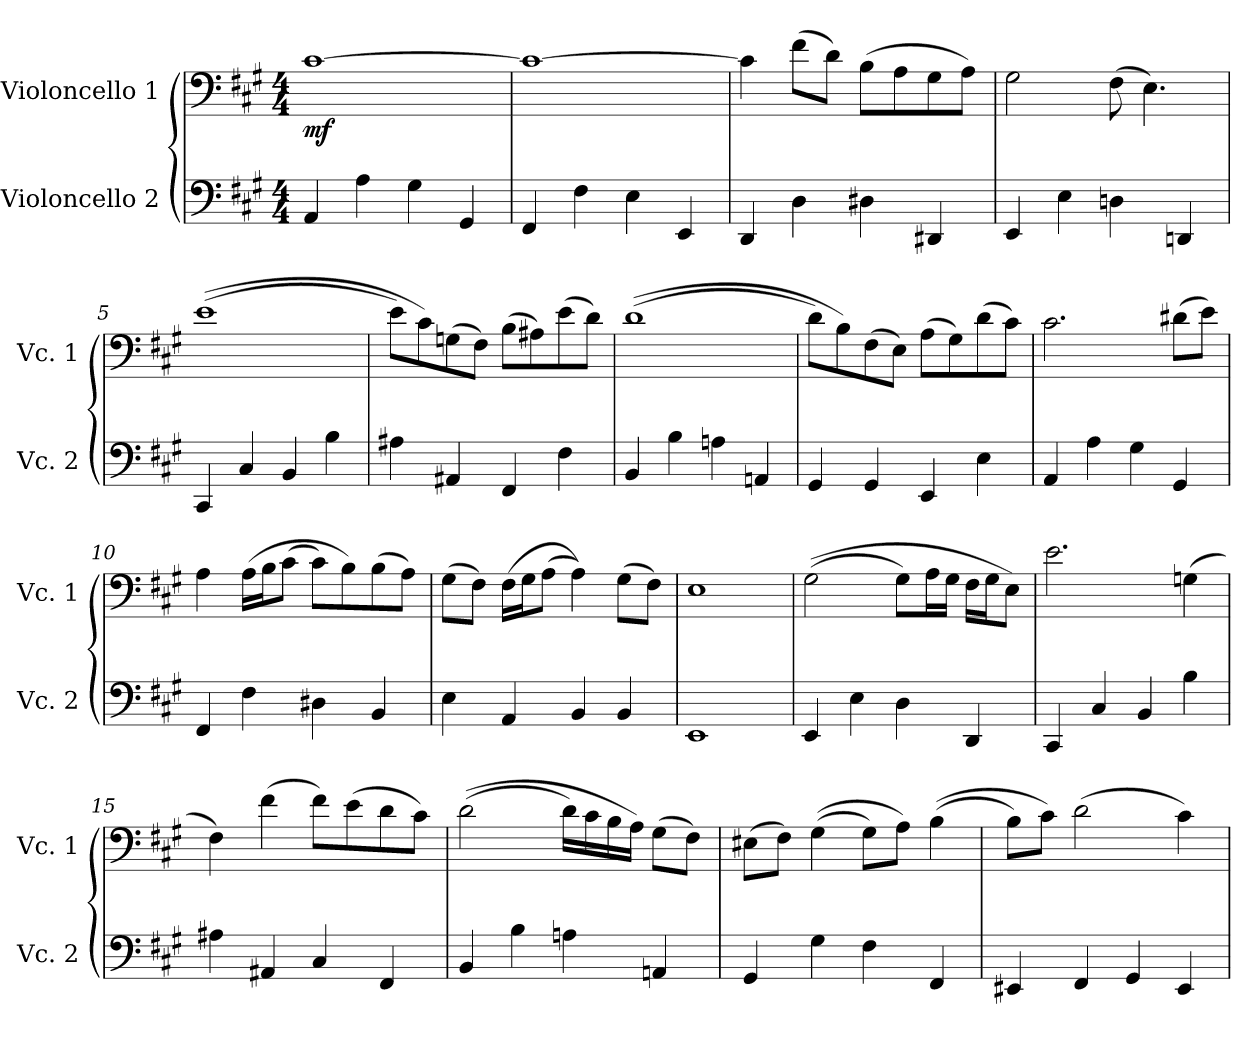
**kern	**kern	**dynam
*part2	*part1	*part1
*staff2	*staff1	*staff1
*I"Violoncello 2	*I"Violoncello 1	*
*I'Vc. 2	*I'Vc. 1	*
*clefF4	*clefF4	*
*k[f#c#g#]	*k[f#c#g#]	*
*M4/4	*M4/4	*
*MM100	*MM100	*
=1	=1	=1
!	!	!LO:DY:b
4AA/	[1c#	mf
4A\	.	.
4G#\	.	.
4GG#/	.	.
=2	=2	=2
4FF#/	1c#_	.
4F#\	.	.
4E\	.	.
4EE/	.	.
=3	=3	=3
4DD/	4c#\]	.
4D\	(>8f#\L	.
.	8d\J)	.
4D#X\	(>8B\L	.
.	8A\	.
4DD#X/	8G#\	.
.	8A\J)	.
=4	=4	=4
4EE/	2G#\	.
4E\	.	.
4Dn\	(>8F#\	.
.	4.E\)	.
4DDn/	.	.
!!LO:LB:g=z
=5	=5	=5
4CC#/	(>(>1e	.
4C#/	.	.
4BB/	.	.
4B\	.	.
=6	=6	=6
4A#X\	8e\L)	.
.	8c#\)	.
4AA#X/	(>8Gn\	.
.	8F#\J)	.
4FF#/	(>8B\L	.
.	8A#X\)	.
4F#\	(>8e\	.
.	8d\J)	.
=7	=7	=7
4BB/	(>(>1d	.
4B\	.	.
4An\	.	.
4AAn/	.	.
!!LO:LB:g=z
=8	=8	=8
4GG#/	8d\L)	.
.	8B\)	.
4GG#/	(>8F#\	.
.	8E\J)	.
4EE/	(>8A\L	.
.	8G#\)	.
4E\	(>8d\	.
.	8c#\J)	.
=9	=9	=9
4AA/	2.c#\	.
4A\	.	.
4G#\	.	.
4GG#/	(>8d#X\L	.
.	8e\J)	.
=10	=10	=10
4FF#/	4A\	.
4F#\	(>16A\LL	.
.	16B\J	.
.	(>8c#\J	.
4D#X\	8c#\L)	.
.	8B\)	.
4BB/	(>8B\	.
.	8A\J)	.
!!LO:LB:g=z
=11	=11	=11
4E\	(>8G#\L	.
.	8F#\J)	.
4AA/	(>16F#\LL	.
.	16G#\J	.
.	(>8A\J	.
4BB/	4A\))	.
4BB/	(>8G#\L	.
.	8F#\J)	.
=12	=12	=12
1EE	1E	.
=13	=13	=13
4EE/	(>(>2G#\	.
4E\	.	.
4D\	8G#\L)	.
.	16A\L	.
.	16G#\JJ	.
4DD/	16F#\LL	.
.	16G#\J	.
.	8E\J)	.
=14	=14	=14
4CC#/	2.e\	.
4C#/	.	.
4BB/	.	.
4B\	(>4Gn\	.
!!LO:LB:g=z
=15	=15	=15
4A#X\	4F#\)	.
4AA#X/	(>4f#\	.
4C#/	8f#\L)	.
.	(>8e\	.
4FF#/	8d\	.
.	8c#\J)	.
=16	=16	=16
4BB/	(>(>2d\	.
4B\	.	.
4An\	16d\LL)	.
.	16c#\	.
.	16B\	.
.	16A\JJ)	.
4AAn/	(>8G#\L	.
.	8F#\J)	.
=17	=17	=17
4GG#/	(>8E#X\L	.
.	8F#\J)	.
4G#\	(>(>4G#\	.
4F#\	8G#\L)	.
.	8A\J)	.
4FF#/	(>(>4B\	.
!!LO:LB:g=z
=18	=18	=18
4EE#X/	8B\L)	.
.	8c#\J)	.
4FF#/	(>2d\	.
4GG#/	.	.
4EE#/	4c#\)	.
=	=	=
*-	*-	*-
